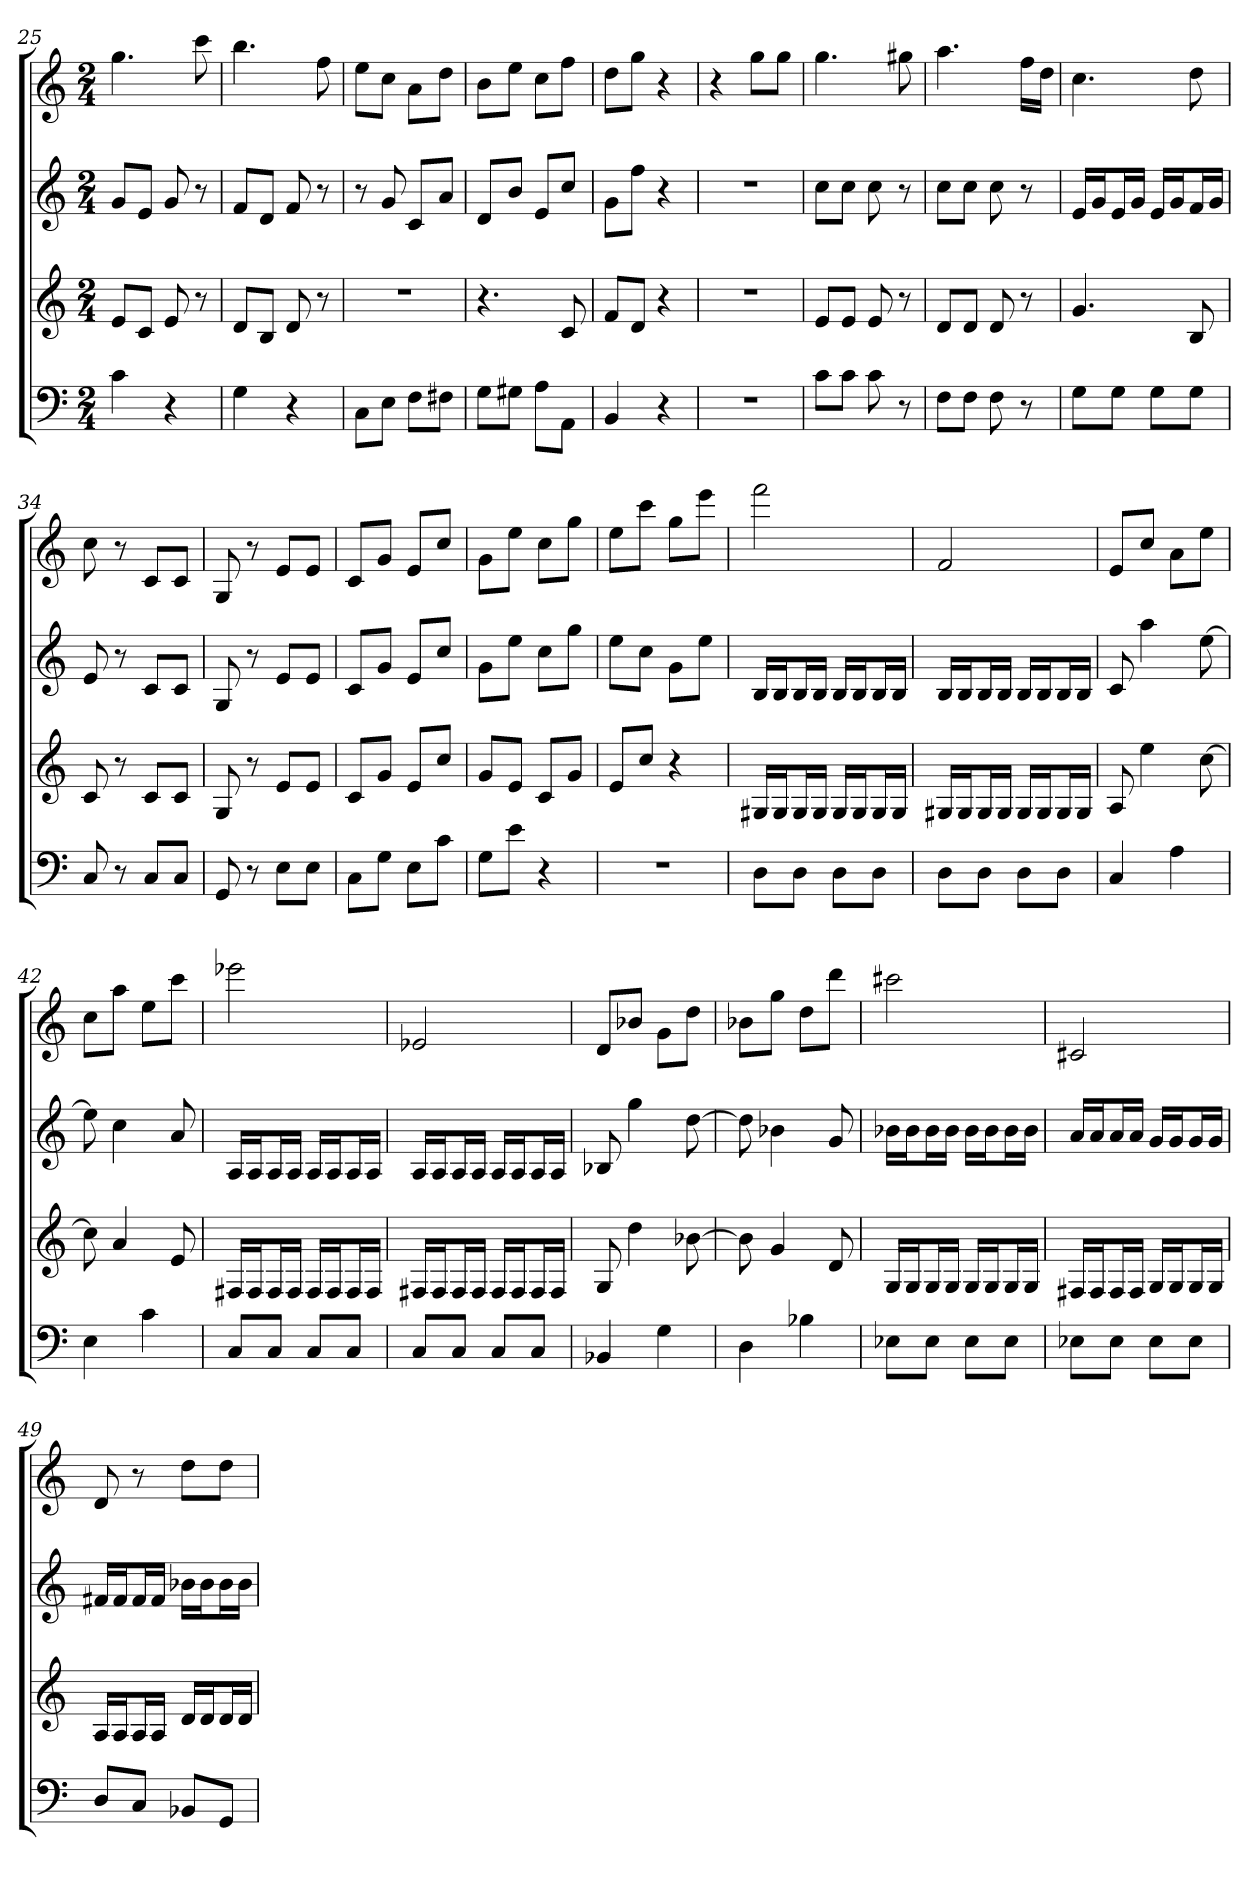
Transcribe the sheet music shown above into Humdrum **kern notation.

**kern	**kern	**kern	**kern
*part4	*part3	*part2	*part1
*staff4	*staff3	*staff2	*staff1
*k[]	*k[]	*k[]	*k[]
*C:	*C:	*C:	*C:
*M2/4	*M2/4	*M2/4	*M2/4
=25	=25	=25	=25
4c	8eL	8gL	4.gg
.	8cJ	8eJ	.
4r	8e	8g	.
.	8r	8r	8ccc
=26	=26	=26	=26
4G	8dL	8fL	4.bb
.	8BJ	8dJ	.
4r	8d	8f	.
.	8r	8r	8ff
=27	=27	=27	=27
8CL	2r	8r	8eeL
8EJ	.	8g	8ccJ
8FL	.	8cL	8aL
8F#XJ	.	8aJ	8ddJ
=28	=28	=28	=28
8GL	4.r	8dL	8bL
8G#XJ	.	8bJ	8eeJ
8AL	.	8eL	8ccL
8AAJ	8c	8ccJ	8ffJ
=29	=29	=29	=29
4BB	8fL	8gL	8ddL
.	8dJ	8ffJ	8ggJ
4r	4r	4r	4r
=30	=30	=30	=30
2r	2r	2r	4r
.	.	.	8ggL
.	.	.	8ggJ
=31	=31	=31	=31
8cL	8eL	8ccL	4.gg
8cJ	8eJ	8ccJ	.
8c	8e	8cc	.
8r	8r	8r	8gg#X
=32	=32	=32	=32
8FL	8dL	8ccL	4.aa
8FJ	8dJ	8ccJ	.
8F	8d	8cc	.
8r	8r	8r	16ffLL
.	.	.	16ddJJ
=33	=33	=33	=33
8GL	4.g	16eLL	4.cc
.	.	16gJ	.
8GJ	.	16eL	.
.	.	16gJJ	.
8GL	.	16eLL	.
.	.	16gJ	.
8GJ	8B	16fL	8dd
.	.	16gJJ	.
=34	=34	=34	=34
8C	8c	8e	8cc
8r	8r	8r	8r
8CL	8cL	8cL	8cL
8CJ	8cJ	8cJ	8cJ
=35	=35	=35	=35
8GG	8G	8G	8G
8r	8r	8r	8r
8EL	8eL	8eL	8eL
8EJ	8eJ	8eJ	8eJ
=36	=36	=36	=36
8CL	8cL	8cL	8cL
8GJ	8gJ	8gJ	8gJ
8EL	8eL	8eL	8eL
8cJ	8ccJ	8ccJ	8ccJ
=37	=37	=37	=37
8GL	8gL	8gL	8gL
8eJ	8eJ	8eeJ	8eeJ
4r	8cL	8ccL	8ccL
.	8gJ	8ggJ	8ggJ
=38	=38	=38	=38
2r	8eL	8eeL	8eeL
.	8ccJ	8ccJ	8cccJ
.	4r	8gL	8ggL
.	.	8eeJ	8eeeJ
=39	=39	=39	=39
8DL	16G#XLL	16BLL	2fff
.	16G#J	16BJ	.
8DJ	16G#L	16BL	.
.	16G#JJ	16BJJ	.
8DL	16G#LL	16BLL	.
.	16G#J	16BJ	.
8DJ	16G#L	16BL	.
.	16G#JJ	16BJJ	.
=40	=40	=40	=40
8DL	16G#XLL	16BLL	2f
.	16G#J	16BJ	.
8DJ	16G#L	16BL	.
.	16G#JJ	16BJJ	.
8DL	16G#LL	16BLL	.
.	16G#J	16BJ	.
8DJ	16G#L	16BL	.
.	16G#JJ	16BJJ	.
=41	=41	=41	=41
4C	8A	8c	8eL
.	4ee	4aa	8ccJ
4A	.	.	8aL
.	[8cc	[8ee	8eeJ
=42	=42	=42	=42
4E	8cc]	8ee]	8ccL
.	4a	4cc	8aaJ
4c	.	.	8eeL
.	8e	8a	8cccJ
=43	=43	=43	=43
8CL	16F#XLL	16ALL	2eee-X
.	16F#J	16AJ	.
8CJ	16F#L	16AL	.
.	16F#JJ	16AJJ	.
8CL	16F#LL	16ALL	.
.	16F#J	16AJ	.
8CJ	16F#L	16AL	.
.	16F#JJ	16AJJ	.
=44	=44	=44	=44
8CL	16F#XLL	16ALL	2e-X
.	16F#J	16AJ	.
8CJ	16F#L	16AL	.
.	16F#JJ	16AJJ	.
8CL	16F#LL	16ALL	.
.	16F#J	16AJ	.
8CJ	16F#L	16AL	.
.	16F#JJ	16AJJ	.
=45	=45	=45	=45
4BB-X	8G	8B-X	8dL
.	4dd	4gg	8b-XJ
4G	.	.	8gL
.	[8b-X	[8dd	8ddJ
=46	=46	=46	=46
4D	8b-]	8dd]	8b-XL
.	4g	4b-X	8ggJ
4B-X	.	.	8ddL
.	8d	8g	8dddJ
=47	=47	=47	=47
8E-XL	16GLL	16b-XLL	2ccc#X
.	16GJ	16b-J	.
8E-J	16GL	16b-L	.
.	16GJJ	16b-JJ	.
8E-L	16GLL	16b-LL	.
.	16GJ	16b-J	.
8E-J	16GL	16b-L	.
.	16GJJ	16b-JJ	.
=48	=48	=48	=48
8E-XL	16F#XLL	16aLL	2c#X
.	16F#J	16aJ	.
8E-J	16F#L	16aL	.
.	16F#JJ	16aJJ	.
8E-L	16GLL	16gLL	.
.	16GJ	16gJ	.
8E-J	16GL	16gL	.
.	16GJJ	16gJJ	.
=49	=49	=49	=49
8DL	16ALL	16f#XLL	8d
.	16AJ	16f#J	.
8CJ	16AL	16f#L	8r
.	16AJJ	16f#JJ	.
8BB-XL	16dLL	16b-XLL	8ddL
.	16dJ	16b-J	.
8GGJ	16dL	16b-L	8ddJ
.	16dJJ	16b-JJ	.
=	=	=	=
*-	*-	*-	*-
